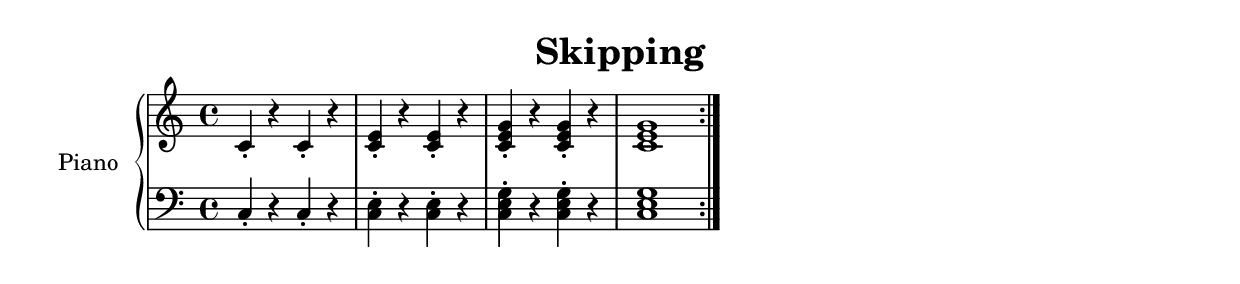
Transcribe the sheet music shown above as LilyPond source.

upper = \relative c' {
  \clef treble
  \key c \major
  \time 4/4

  \repeat volta 2 {
    c-. r c-. r    <c e>-. r <c e>-. r    <c e g>-. r <c e g>-. r    <c e g>1
  }
}

lower = \relative c {
  \clef bass
  \key c \major
  \time 4/4

  \repeat volta 2 {
    c4-. r c-. r    <c e>-. r <c e>-. r    <c e g>-. r <c e g>-. r    <c e g>1
  }
}

\header {
  title = "Skipping"
}

\score {
  \version "2.16.1"
  \new PianoStaff
  <<
    \set PianoStaff.instrumentName = #"Piano"
    \new Staff = "upper" \upper
    \new Staff = "lower" \lower
  >>
  \layout {}
  \midi {}
}
